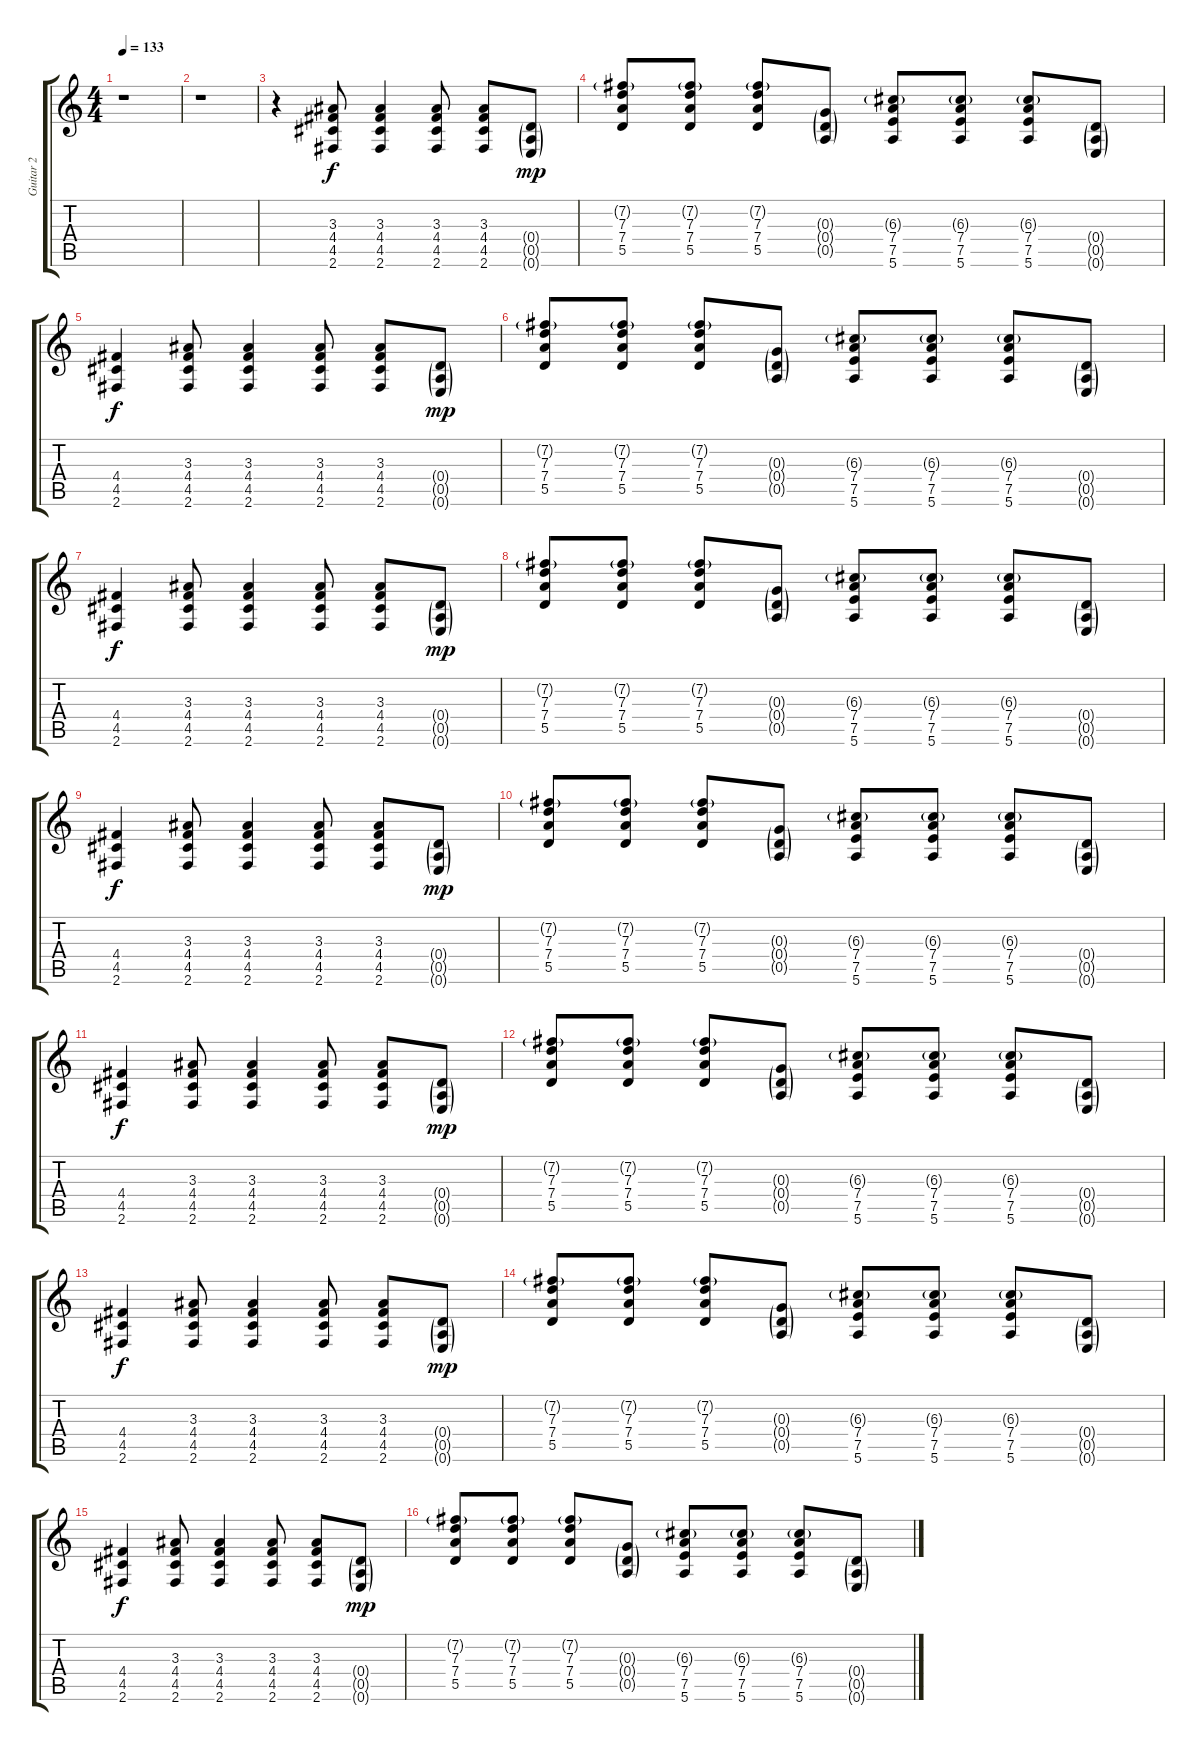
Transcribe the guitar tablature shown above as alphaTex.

\track ("Guitar 2" "Guitar 2") {instrument overdrivenguitar}
\staff {score tabs}
\tuning (E4 B3 G3 D3 A2 E2) {hide}
\ts (4 4)
\tempo 133
\clef g2
\ks c
r.1{dy f} |
r.1 |
r.4 (3.3 4.4 4.5 2.6).8 (3.3 4.4 4.5 2.6).4 (3.3 4.4 4.5 2.6).8 (3.3 4.4 4.5 2.6).8 (0.4{g} 0.5{g} 0.6{g}).8{dy mp} |
(7.2{g} 7.3 7.4 5.5).8 (7.2{g} 7.3 7.4 5.5).8 (7.2{g} 7.3 7.4 5.5).8 (0.3{g} 0.4{g} 0.5{g}).8 (6.3{g} 7.4 7.5 5.6).8 (6.3{g} 7.4 7.5 5.6).8 (6.3{g} 7.4 7.5 5.6).8 (0.4{g} 0.5{g} 0.6{g}).8 |
(4.4 4.5 2.6).4{dy f} (3.3 4.4 4.5 2.6).8 (3.3 4.4 4.5 2.6).4 (3.3 4.4 4.5 2.6).8 (3.3 4.4 4.5 2.6).8 (0.4{g} 0.5{g} 0.6{g}).8{dy mp} |
(7.2{g} 7.3 7.4 5.5).8 (7.2{g} 7.3 7.4 5.5).8 (7.2{g} 7.3 7.4 5.5).8 (0.3{g} 0.4{g} 0.5{g}).8 (6.3{g} 7.4 7.5 5.6).8 (6.3{g} 7.4 7.5 5.6).8 (6.3{g} 7.4 7.5 5.6).8 (0.4{g} 0.5{g} 0.6{g}).8 |
(4.4 4.5 2.6).4{dy f} (3.3 4.4 4.5 2.6).8 (3.3 4.4 4.5 2.6).4 (3.3 4.4 4.5 2.6).8 (3.3 4.4 4.5 2.6).8 (0.4{g} 0.5{g} 0.6{g}).8{dy mp} |
(7.2{g} 7.3 7.4 5.5).8 (7.2{g} 7.3 7.4 5.5).8 (7.2{g} 7.3 7.4 5.5).8 (0.3{g} 0.4{g} 0.5{g}).8 (6.3{g} 7.4 7.5 5.6).8 (6.3{g} 7.4 7.5 5.6).8 (6.3{g} 7.4 7.5 5.6).8 (0.4{g} 0.5{g} 0.6{g}).8 |
(4.4 4.5 2.6).4{dy f} (3.3 4.4 4.5 2.6).8 (3.3 4.4 4.5 2.6).4 (3.3 4.4 4.5 2.6).8 (3.3 4.4 4.5 2.6).8 (0.4{g} 0.5{g} 0.6{g}).8{dy mp} |
(7.2{g} 7.3 7.4 5.5).8 (7.2{g} 7.3 7.4 5.5).8 (7.2{g} 7.3 7.4 5.5).8 (0.3{g} 0.4{g} 0.5{g}).8 (6.3{g} 7.4 7.5 5.6).8 (6.3{g} 7.4 7.5 5.6).8 (6.3{g} 7.4 7.5 5.6).8 (0.4{g} 0.5{g} 0.6{g}).8 |
(4.4 4.5 2.6).4{dy f} (3.3 4.4 4.5 2.6).8 (3.3 4.4 4.5 2.6).4 (3.3 4.4 4.5 2.6).8 (3.3 4.4 4.5 2.6).8 (0.4{g} 0.5{g} 0.6{g}).8{dy mp} |
(7.2{g} 7.3 7.4 5.5).8 (7.2{g} 7.3 7.4 5.5).8 (7.2{g} 7.3 7.4 5.5).8 (0.3{g} 0.4{g} 0.5{g}).8 (6.3{g} 7.4 7.5 5.6).8 (6.3{g} 7.4 7.5 5.6).8 (6.3{g} 7.4 7.5 5.6).8 (0.4{g} 0.5{g} 0.6{g}).8 |
(4.4 4.5 2.6).4{dy f} (3.3 4.4 4.5 2.6).8 (3.3 4.4 4.5 2.6).4 (3.3 4.4 4.5 2.6).8 (3.3 4.4 4.5 2.6).8 (0.4{g} 0.5{g} 0.6{g}).8{dy mp} |
(7.2{g} 7.3 7.4 5.5).8 (7.2{g} 7.3 7.4 5.5).8 (7.2{g} 7.3 7.4 5.5).8 (0.3{g} 0.4{g} 0.5{g}).8 (6.3{g} 7.4 7.5 5.6).8 (6.3{g} 7.4 7.5 5.6).8 (6.3{g} 7.4 7.5 5.6).8 (0.4{g} 0.5{g} 0.6{g}).8 |
(4.4 4.5 2.6).4{dy f} (3.3 4.4 4.5 2.6).8 (3.3 4.4 4.5 2.6).4 (3.3 4.4 4.5 2.6).8 (3.3 4.4 4.5 2.6).8 (0.4{g} 0.5{g} 0.6{g}).8{dy mp} |
(7.2{g} 7.3 7.4 5.5).8 (7.2{g} 7.3 7.4 5.5).8 (7.2{g} 7.3 7.4 5.5).8 (0.3{g} 0.4{g} 0.5{g}).8 (6.3{g} 7.4 7.5 5.6).8 (6.3{g} 7.4 7.5 5.6).8 (6.3{g} 7.4 7.5 5.6).8 (0.4{g} 0.5{g} 0.6{g}).8
